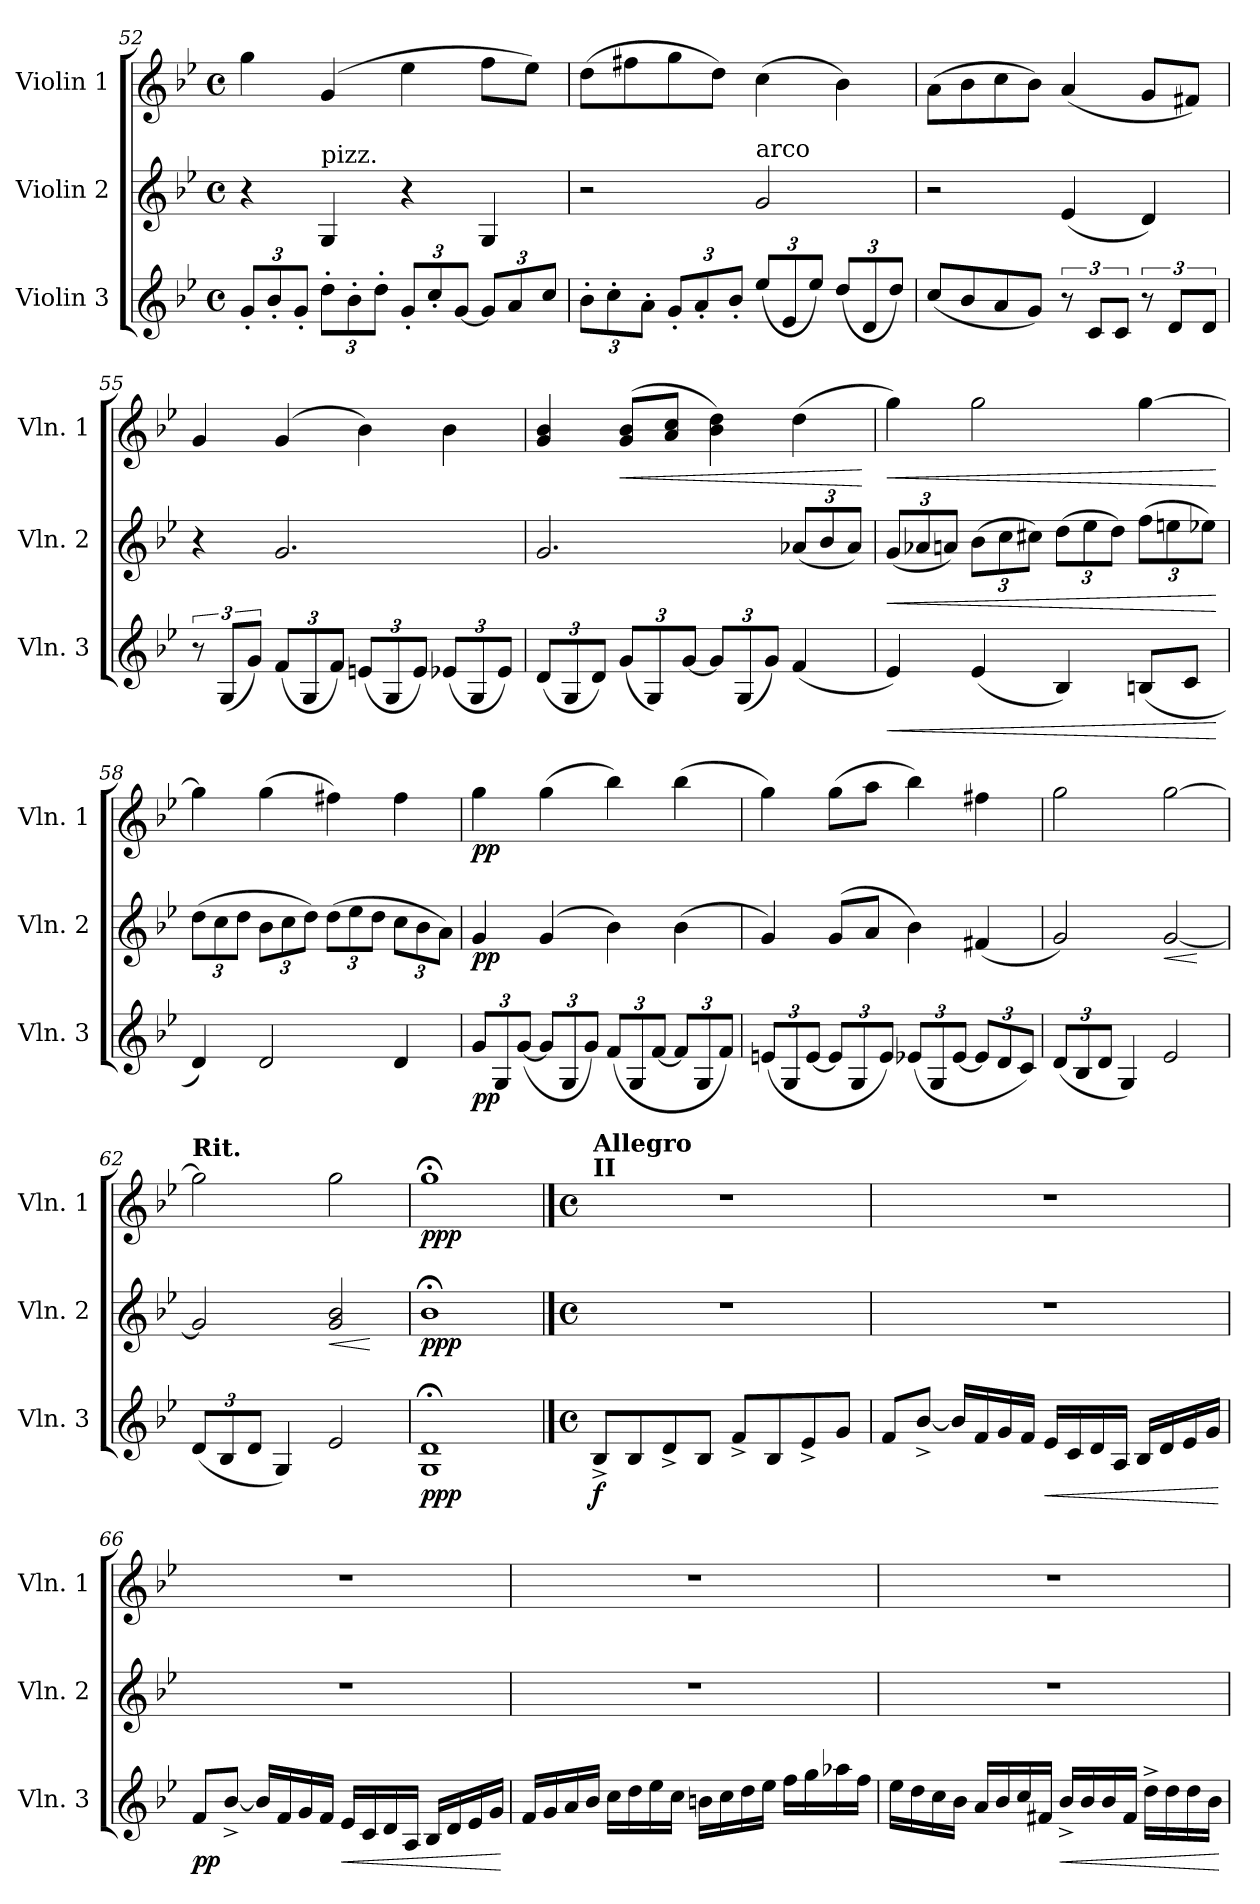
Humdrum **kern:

**kern	**dynam	**kern	**dynam	**kern	**dynam
*part3	*part3	*part2	*part2	*part1	*part1
*staff3	*staff3	*staff2	*staff2	*staff1	*staff1
*I"Violin 3	*	*I"Violin 2	*	*I"Violin 1	*
*I'Vln. 3	*	*I'Vln. 2	*	*I'Vln. 1	*
!!LO:PB:g=z
*clefG2	*	*clefG2	*	*clefG2	*
*k[b-e-]	*	*k[b-e-]	*	*k[b-e-]	*
*M4/4	*	*M4/4	*	*M4/4	*
*met(c)	*	*met(c)	*	*met(c)	*
*Xbrackettup	*	*	*	*	*
=52	=52	=52	=52	=52	=52
12g'/L	.	4r	.	4gg\	.
12b-'/	.	.	.	.	.
12g'/J	.	.	.	.	.
!	!	!LO:TX:a:t=pizz.	!	!	!
12dd'\L	.	4G/	.	(>4g/	.
12b-'\	.	.	.	.	.
12dd'\J	.	.	.	.	.
12g'/L	.	4r	.	4ee-\	.
12cc'/	.	.	.	.	.
[12g/J	.	.	.	.	.
12g/L]	.	4G/	.	8ff\L	.
12a/	.	.	.	.	.
.	.	.	.	8ee-\J)	.
12cc/J	.	.	.	.	.
=53	=53	=53	=53	=53	=53
12b-'\L	.	2r	.	(>8dd\L	.
12cc'\	.	.	.	.	.
.	.	.	.	8ff#X\	.
12a'\J	.	.	.	.	.
12g'/L	.	.	.	8gg\	.
12a'/	.	.	.	.	.
.	.	.	.	8dd\J)	.
12b-'/J	.	.	.	.	.
!	!	!LO:TX:a:t=arco	!	!	!
(<12ee-/L	.	2g/	.	(>4cc\	.
12e-/	.	.	.	.	.
12ee-/J)	.	.	.	.	.
(<12dd/L	.	.	.	4b-\)	.
12d/	.	.	.	.	.
12dd/J)	.	.	.	.	.
=54	=54	=54	=54	=54	=54
(<8cc/L	.	2r	.	(>8a\L	.
8b-/	.	.	.	8b-\	.
8a/	.	.	.	8cc\	.
8g/J)	.	.	.	8b-\J)	.
*brackettup	*	*	*	*	*
12r	.	(<4e-/	.	(<4a/	.
12c/L	.	.	.	.	.
12c/J	.	.	.	.	.
12r	.	4d/)	.	8g/L	.
12d/L	.	.	.	.	.
.	.	.	.	8f#X/J)	.
12d/J	.	.	.	.	.
!!LO:PB:g=z
=55	=55	=55	=55	=55	=55
12r	.	4r	.	4g/	.
(<12G/L	.	.	.	.	.
12g/J)	.	.	.	.	.
*Xbrackettup	*	*	*	*	*
(<12f/L	.	2.g/	.	(>4g/	.
12G/	.	.	.	.	.
12f/J)	.	.	.	.	.
(<12en/L	.	.	.	4b-\)	.
12G/	.	.	.	.	.
12e/J)	.	.	.	.	.
(<12e-X/L	.	.	.	4b-\	.
12G/	.	.	.	.	.
12e-/J)	.	.	.	.	.
=56	=56	=56	=56	=56	=56
(<12d/L	.	2.g/	.	4g/ 4b-/	.
12G/	.	.	.	.	.
12d/J)	.	.	.	.	.
!	!	!	!	!	!LO:HP:b
(<12g/L	.	.	.	(>8g/ 8b-/L	<
12G/)	.	.	.	.	.
.	.	.	.	8a/ 8cc/J	.
[12g/J	.	.	.	.	.
12g/L]	.	.	.	4b-\ 4dd\)	.
(<12G/	.	.	.	.	.
12g/J)	.	.	.	.	.
*	*	*Xbrackettup	*	*	*
(<4f/	.	(<12a-X/L	.	(>4dd\	.
.	.	12b-/	.	.	.
.	.	12a-/J)	.	.	.
.	.	.	.	.	[
=57	=57	=57	=57	=57	=57
!	!LO:HP:b	!	!LO:HP:b	!	!LO:HP:b
4e-/)	<	(<12g/L	<	4gg\)	<
.	.	12a-X/	.	.	.
.	.	12an/J)	.	.	.
(<4e-/	.	(>12b-\L	.	2gg\	.
.	.	12cc\	.	.	.
.	.	12cc#X\J)	.	.	.
4B-/)	.	(>12dd\L	.	.	.
.	.	12ee-\	.	.	.
.	.	12dd\J)	.	.	.
(<8Bn/L	.	(>12ff\L	.	[4gg\	.
.	.	12een\	.	.	.
8c/J	.	.	.	.	.
.	.	12ee-X\J)	.	.	.
.	[	.	[	.	[
!!LO:PB:g=z
=58	=58	=58	=58	=58	=58
4d/)	.	(>12dd\L	.	4gg\]	.
.	.	12cc\	.	.	.
.	.	12dd\J	.	.	.
2d/	.	12b-\L	.	(>4gg\	.
.	.	12cc\	.	.	.
.	.	12dd\J)	.	.	.
.	.	(>12dd\L	.	4ff#X\)	.
.	.	12ee-\	.	.	.
.	.	12dd\J	.	.	.
4d/	.	12cc\L	.	4ff#\	.
.	.	12b-\	.	.	.
.	.	12a\J)	.	.	.
=59	=59	=59	=59	=59	=59
!	!LO:DY:b	!	!LO:DY:b	!	!LO:DY:b
12g/L	pp	4g/	pp	4gg\	pp
12G/	.	.	.	.	.
(<[12g/J	.	.	.	.	.
12g/L]	.	(>4g/	.	(>4gg\	.
12G/	.	.	.	.	.
12g/J)	.	.	.	.	.
(<12f/L	.	4b-\)	.	4bb-\)	.
12G/	.	.	.	.	.
[12f/J	.	.	.	.	.
12f/L]	.	(>4b-\	.	(>4bb-\	.
12G/	.	.	.	.	.
12f/J)	.	.	.	.	.
=60	=60	=60	=60	=60	=60
(<12en/L	.	4g/)	.	4gg\)	.
12G/	.	.	.	.	.
[12e/J	.	.	.	.	.
12e/L]	.	(>8g/L	.	(>8gg\L	.
12G/	.	.	.	.	.
.	.	8a/J	.	8aa\J	.
12e/J)	.	.	.	.	.
(<12e-X/L	.	4b-\)	.	4bb-\)	.
12G/	.	.	.	.	.
[12e-/J	.	.	.	.	.
12e-/L]	.	(<4f#X/	.	4ff#X\	.
12d/	.	.	.	.	.
12c/J)	.	.	.	.	.
!!LO:PB:g=z
=61	=61	=61	=61	=61	=61
(<12d/L	.	2g/)	.	2gg\	.
12B-/	.	.	.	.	.
12d/J	.	.	.	.	.
4G/)	.	.	.	.	.
!	!	!	!LO:HP:b	!	!
2e-/	.	[2g/	<	[2gg\	.
.	.	.	[	.	.
=62	=62	=62	=62	=62	=62
!	!	!	!	!LO:TX:a:B:t=Rit.	!
(<12d/L	.	2g/]	.	2gg\]	.
12B-/	.	.	.	.	.
12d/J	.	.	.	.	.
4G/)	.	.	.	.	.
!	!	!	!LO:HP:b	!	!
2e-/	.	2g/ 2b-/	<	2gg\	.
.	.	.	[	.	.
=63	=63	=63	=63	=63	=63
!	!LO:DY:b	!	!LO:DY:b	!	!LO:DY:b
1G;< 1d;<	ppp	1b-;<	ppp	1gg;<	ppp
!!LO:PB:g=z
==64	==64	==64	==64	==64	==64
*M4/4	*	*M4/4	*	*M4/4	*
*met(c)	*	*met(c)	*	*met(c)	*
!	!	!	!	!LO:TX:a:B:t=II	!
!	!	!	!	!LO:TX:a:B:t=Allegro	!
!	!LO:DY:b	!	!	!	!
8B-^/L	f	1r	.	1r	.
8B-/	.	.	.	.	.
8d^/	.	.	.	.	.
8B-/J	.	.	.	.	.
8f^/L	.	.	.	.	.
8B-/	.	.	.	.	.
8e-^/	.	.	.	.	.
8g/J	.	.	.	.	.
=65	=65	=65	=65	=65	=65
8f/L	.	1r	.	1r	.
[8b-^/J	.	.	.	.	.
16b-/LL]	.	.	.	.	.
16f/	.	.	.	.	.
16g/	.	.	.	.	.
16f/JJ	.	.	.	.	.
!	!LO:HP:b	!	!	!	!
16e-/LL	<	.	.	.	.
16c/	.	.	.	.	.
16d/	.	.	.	.	.
16A/JJ	.	.	.	.	.
16B-/LL	.	.	.	.	.
16d/	.	.	.	.	.
16e-/	.	.	.	.	.
16g/JJ	.	.	.	.	.
.	[	.	.	.	.
=66	=66	=66	=66	=66	=66
!	!LO:DY:b	!	!	!	!
8f/L	pp	1r	.	1r	.
[8b-^/J	.	.	.	.	.
16b-/LL]	.	.	.	.	.
16f/	.	.	.	.	.
16g/	.	.	.	.	.
16f/JJ	.	.	.	.	.
!	!LO:HP:b	!	!	!	!
16e-/LL	<	.	.	.	.
16c/	.	.	.	.	.
16d/	.	.	.	.	.
16A/JJ	.	.	.	.	.
16B-/LL	.	.	.	.	.
16d/	.	.	.	.	.
16e-/	.	.	.	.	.
16g/JJ	.	.	.	.	.
.	[	.	.	.	.
!!LO:PB:g=z
=67	=67	=67	=67	=67	=67
16f/LL	.	1r	.	1r	.
16g/	.	.	.	.	.
16a/	.	.	.	.	.
16b-/JJ	.	.	.	.	.
16cc\LL	.	.	.	.	.
16dd\	.	.	.	.	.
16ee-\	.	.	.	.	.
16cc\JJ	.	.	.	.	.
16bn\LL	.	.	.	.	.
16cc\	.	.	.	.	.
16dd\	.	.	.	.	.
16ee-\JJ	.	.	.	.	.
16ff\LL	.	.	.	.	.
16gg\	.	.	.	.	.
16aa-X\	.	.	.	.	.
16ff\JJ	.	.	.	.	.
=68	=68	=68	=68	=68	=68
16ee-\LL	.	1r	.	1r	.
16dd\	.	.	.	.	.
16cc\	.	.	.	.	.
16b-\JJ	.	.	.	.	.
16a/LL	.	.	.	.	.
16b-/	.	.	.	.	.
16cc/	.	.	.	.	.
16f#X/JJ	.	.	.	.	.
!	!LO:HP:b	!	!	!	!
16b-^/LL	<	.	.	.	.
16b-/	.	.	.	.	.
16b-/	.	.	.	.	.
16f#/JJ	.	.	.	.	.
16dd^\LL	.	.	.	.	.
16dd\	.	.	.	.	.
16dd\	.	.	.	.	.
16b-\JJ	.	.	.	.	.
.	[	.	.	.	.
=	=	=	=	=	=
*-	*-	*-	*-	*-	*-
